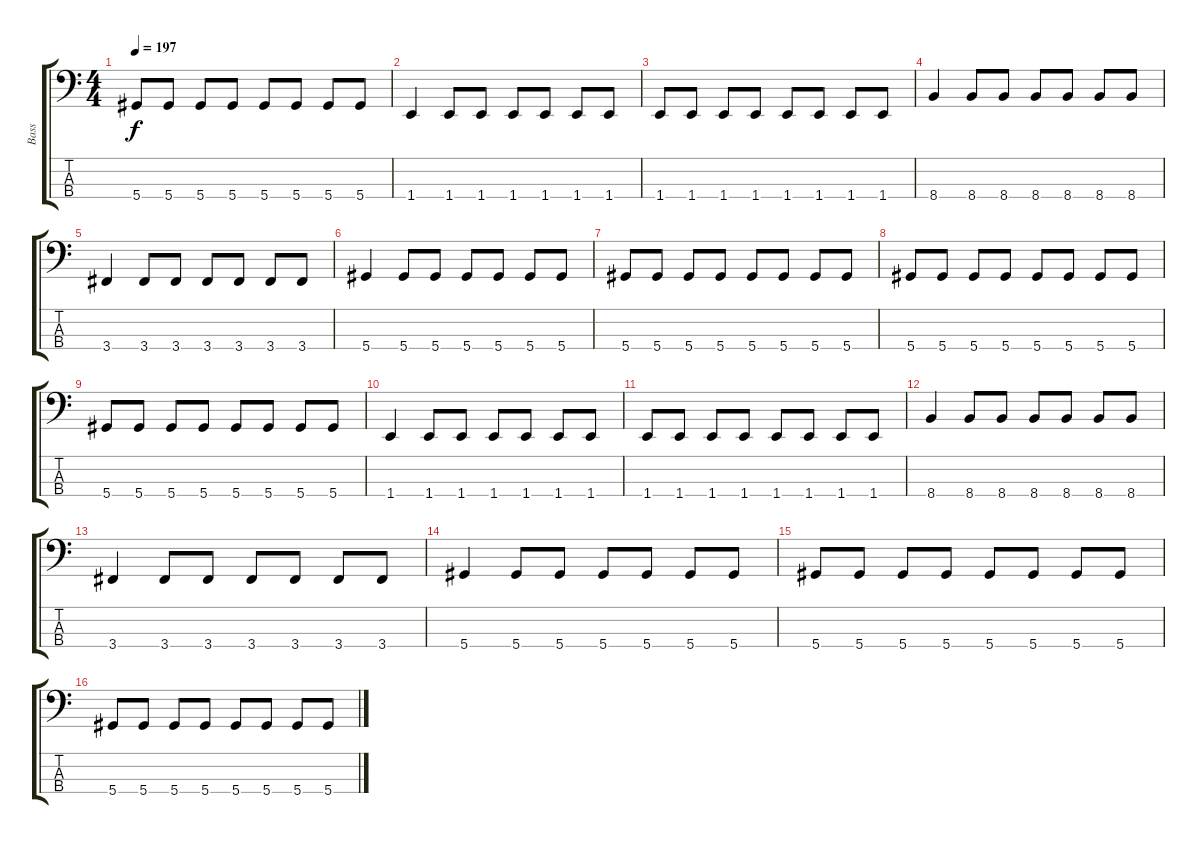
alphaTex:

\track ("Bass" "Bass") {instrument electricbassfinger}
\staff {score tabs}
\tuning (Gb2 Db2 Ab1 Eb1) {hide}
\ts (4 4)
\tempo 197
\clef f4
\ks c
5.4.8{dy f} 5.4.8 5.4.8 5.4.8 5.4.8 5.4.8 5.4.8 5.4.8 |
1.4.4 1.4.8 1.4.8 1.4.8 1.4.8 1.4.8 1.4.8 |
1.4.8 1.4.8 1.4.8 1.4.8 1.4.8 1.4.8 1.4.8 1.4.8 |
8.4.4 8.4.8 8.4.8 8.4.8 8.4.8 8.4.8 8.4.8 |
3.4.4 3.4.8 3.4.8 3.4.8 3.4.8 3.4.8 3.4.8 |
5.4.4 5.4.8 5.4.8 5.4.8 5.4.8 5.4.8 5.4.8 |
5.4.8 5.4.8 5.4.8 5.4.8 5.4.8 5.4.8 5.4.8 5.4.8 |
5.4.8 5.4.8 5.4.8 5.4.8 5.4.8 5.4.8 5.4.8 5.4.8 |
5.4.8 5.4.8 5.4.8 5.4.8 5.4.8 5.4.8 5.4.8 5.4.8 |
1.4.4 1.4.8 1.4.8 1.4.8 1.4.8 1.4.8 1.4.8 |
1.4.8 1.4.8 1.4.8 1.4.8 1.4.8 1.4.8 1.4.8 1.4.8 |
8.4.4 8.4.8 8.4.8 8.4.8 8.4.8 8.4.8 8.4.8 |
3.4.4 3.4.8 3.4.8 3.4.8 3.4.8 3.4.8 3.4.8 |
5.4.4 5.4.8 5.4.8 5.4.8 5.4.8 5.4.8 5.4.8 |
5.4.8 5.4.8 5.4.8 5.4.8 5.4.8 5.4.8 5.4.8 5.4.8 |
5.4.8 5.4.8 5.4.8 5.4.8 5.4.8 5.4.8 5.4.8 5.4.8
